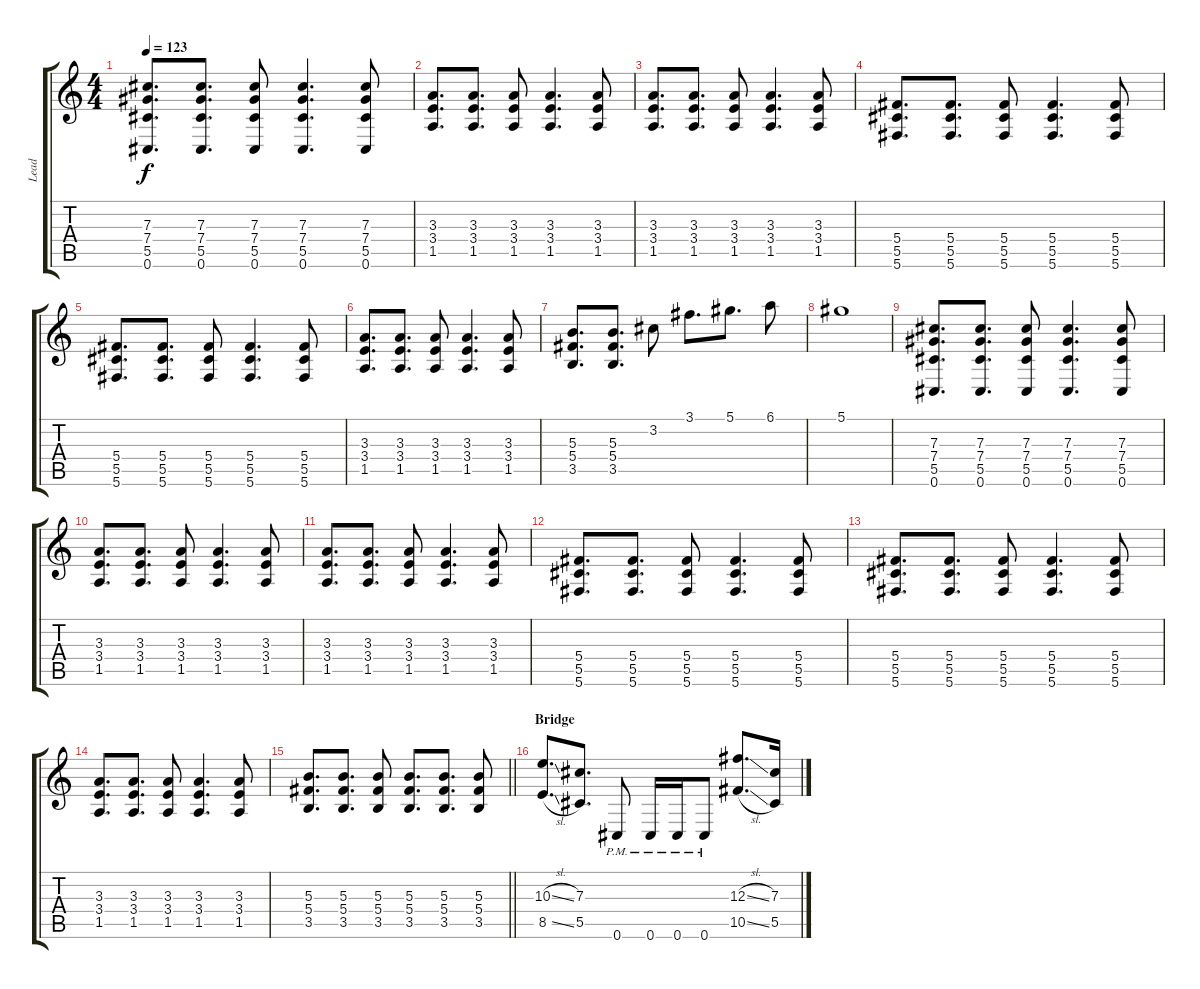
\track ("Lead" "Lead") {instrument distortionguitar}
\staff {score tabs}
\tuning (Eb4 Bb3 Gb3 Db3 Ab2 Db2) {hide}
\ts (4 4)
\tempo 123
\clef g2
\ks c
(7.3 7.4 5.5 0.6).8{d dy f} (7.3 7.4 5.5 0.6).8{d} (7.3 7.4 5.5 0.6).8 (7.3 7.4 5.5 0.6).4{d} (7.3 7.4 5.5 0.6).8 |
(3.3 3.4 1.5).8{d} (3.3 3.4 1.5).8{d} (3.3 3.4 1.5).8 (3.3 3.4 1.5).4{d} (3.3 3.4 1.5).8 |
(3.3 3.4 1.5).8{d} (3.3 3.4 1.5).8{d} (3.3 3.4 1.5).8 (3.3 3.4 1.5).4{d} (3.3 3.4 1.5).8 |
(5.4 5.5 5.6).8{d} (5.4 5.5 5.6).8{d} (5.4 5.5 5.6).8 (5.4 5.5 5.6).4{d} (5.4 5.5 5.6).8 |
(5.4 5.5 5.6).8{d} (5.4 5.5 5.6).8{d} (5.4 5.5 5.6).8 (5.4 5.5 5.6).4{d} (5.4 5.5 5.6).8 |
(3.3 3.4 1.5).8{d} (3.3 3.4 1.5).8{d} (3.3 3.4 1.5).8 (3.3 3.4 1.5).4{d} (3.3 3.4 1.5).8 |
(5.3 5.4 3.5).8{d} (5.3 5.4 3.5).8{d} 3.2.8 3.1.8{d} 5.1.8{d} 6.1.8 |
5.1.1 |
(7.3 7.4 5.5 0.6).8{d} (7.3 7.4 5.5 0.6).8{d} (7.3 7.4 5.5 0.6).8 (7.3 7.4 5.5 0.6).4{d} (7.3 7.4 5.5 0.6).8 |
(3.3 3.4 1.5).8{d} (3.3 3.4 1.5).8{d} (3.3 3.4 1.5).8 (3.3 3.4 1.5).4{d} (3.3 3.4 1.5).8 |
(3.3 3.4 1.5).8{d} (3.3 3.4 1.5).8{d} (3.3 3.4 1.5).8 (3.3 3.4 1.5).4{d} (3.3 3.4 1.5).8 |
(5.4 5.5 5.6).8{d} (5.4 5.5 5.6).8{d} (5.4 5.5 5.6).8 (5.4 5.5 5.6).4{d} (5.4 5.5 5.6).8 |
(5.4 5.5 5.6).8{d} (5.4 5.5 5.6).8{d} (5.4 5.5 5.6).8 (5.4 5.5 5.6).4{d} (5.4 5.5 5.6).8 |
(3.3 3.4 1.5).8{d} (3.3 3.4 1.5).8{d} (3.3 3.4 1.5).8 (3.3 3.4 1.5).4{d} (3.3 3.4 1.5).8 |
\barLineRight lightlight
(5.3 5.4 3.5).8{d} (5.3 5.4 3.5).8{d} (5.3 5.4 3.5).8 (5.3 5.4 3.5).8{d} (5.3 5.4 3.5).8{d} (5.3 5.4 3.5).8 |
\section ("" "Bridge")
(10.3{sl} 8.5{sl}).8{d} (7.3 5.5).8{d} 0.6{pm}.8 0.6{pm}.16 0.6{pm}.16 0.6{pm}.8 (12.3{sl} 10.5{sl}).8{d} (7.3 5.5).16
